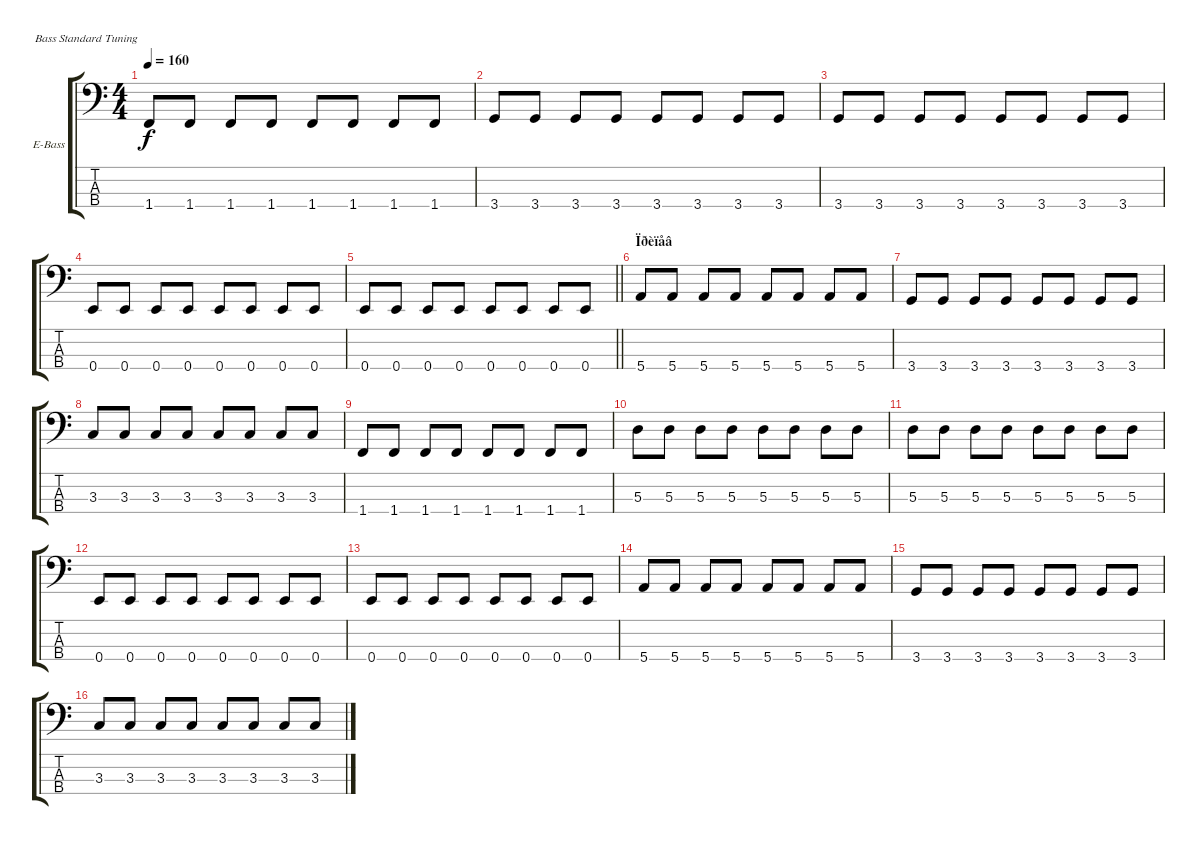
\bracketExtendMode groupsimilarinstruments
\firstSystemTrackNameOrientation horizontal
\otherSystemsTrackNameOrientation horizontal
\track ("Áàñ" "E-Bass") {instrument electricbassfinger}
\staff {score tabs}
\tuning (G2 D2 A1 E1)
\ts (4 4)
\tempo 160
\clef f4
\ks c
1.4.8{dy f} 1.4.8 1.4.8 1.4.8 1.4.8 1.4.8 1.4.8 1.4.8 |
3.4.8 3.4.8 3.4.8 3.4.8 3.4.8 3.4.8 3.4.8 3.4.8 |
3.4.8 3.4.8 3.4.8 3.4.8 3.4.8 3.4.8 3.4.8 3.4.8 |
0.4.8 0.4.8 0.4.8 0.4.8 0.4.8 0.4.8 0.4.8 0.4.8 |
\barLineRight lightlight
0.4.8 0.4.8 0.4.8 0.4.8 0.4.8 0.4.8 0.4.8 0.4.8 |
\section ("" "Ïðèïåâ")
5.4.8 5.4.8 5.4.8 5.4.8 5.4.8 5.4.8 5.4.8 5.4.8 |
3.4.8 3.4.8 3.4.8 3.4.8 3.4.8 3.4.8 3.4.8 3.4.8 |
3.3.8 3.3.8 3.3.8 3.3.8 3.3.8 3.3.8 3.3.8 3.3.8 |
1.4.8 1.4.8 1.4.8 1.4.8 1.4.8 1.4.8 1.4.8 1.4.8 |
5.3.8 5.3.8 5.3.8 5.3.8 5.3.8 5.3.8 5.3.8 5.3.8 |
5.3.8 5.3.8 5.3.8 5.3.8 5.3.8 5.3.8 5.3.8 5.3.8 |
0.4.8 0.4.8 0.4.8 0.4.8 0.4.8 0.4.8 0.4.8 0.4.8 |
0.4.8 0.4.8 0.4.8 0.4.8 0.4.8 0.4.8 0.4.8 0.4.8 |
5.4.8 5.4.8 5.4.8 5.4.8 5.4.8 5.4.8 5.4.8 5.4.8 |
3.4.8 3.4.8 3.4.8 3.4.8 3.4.8 3.4.8 3.4.8 3.4.8 |
3.3.8 3.3.8 3.3.8 3.3.8 3.3.8 3.3.8 3.3.8 3.3.8
